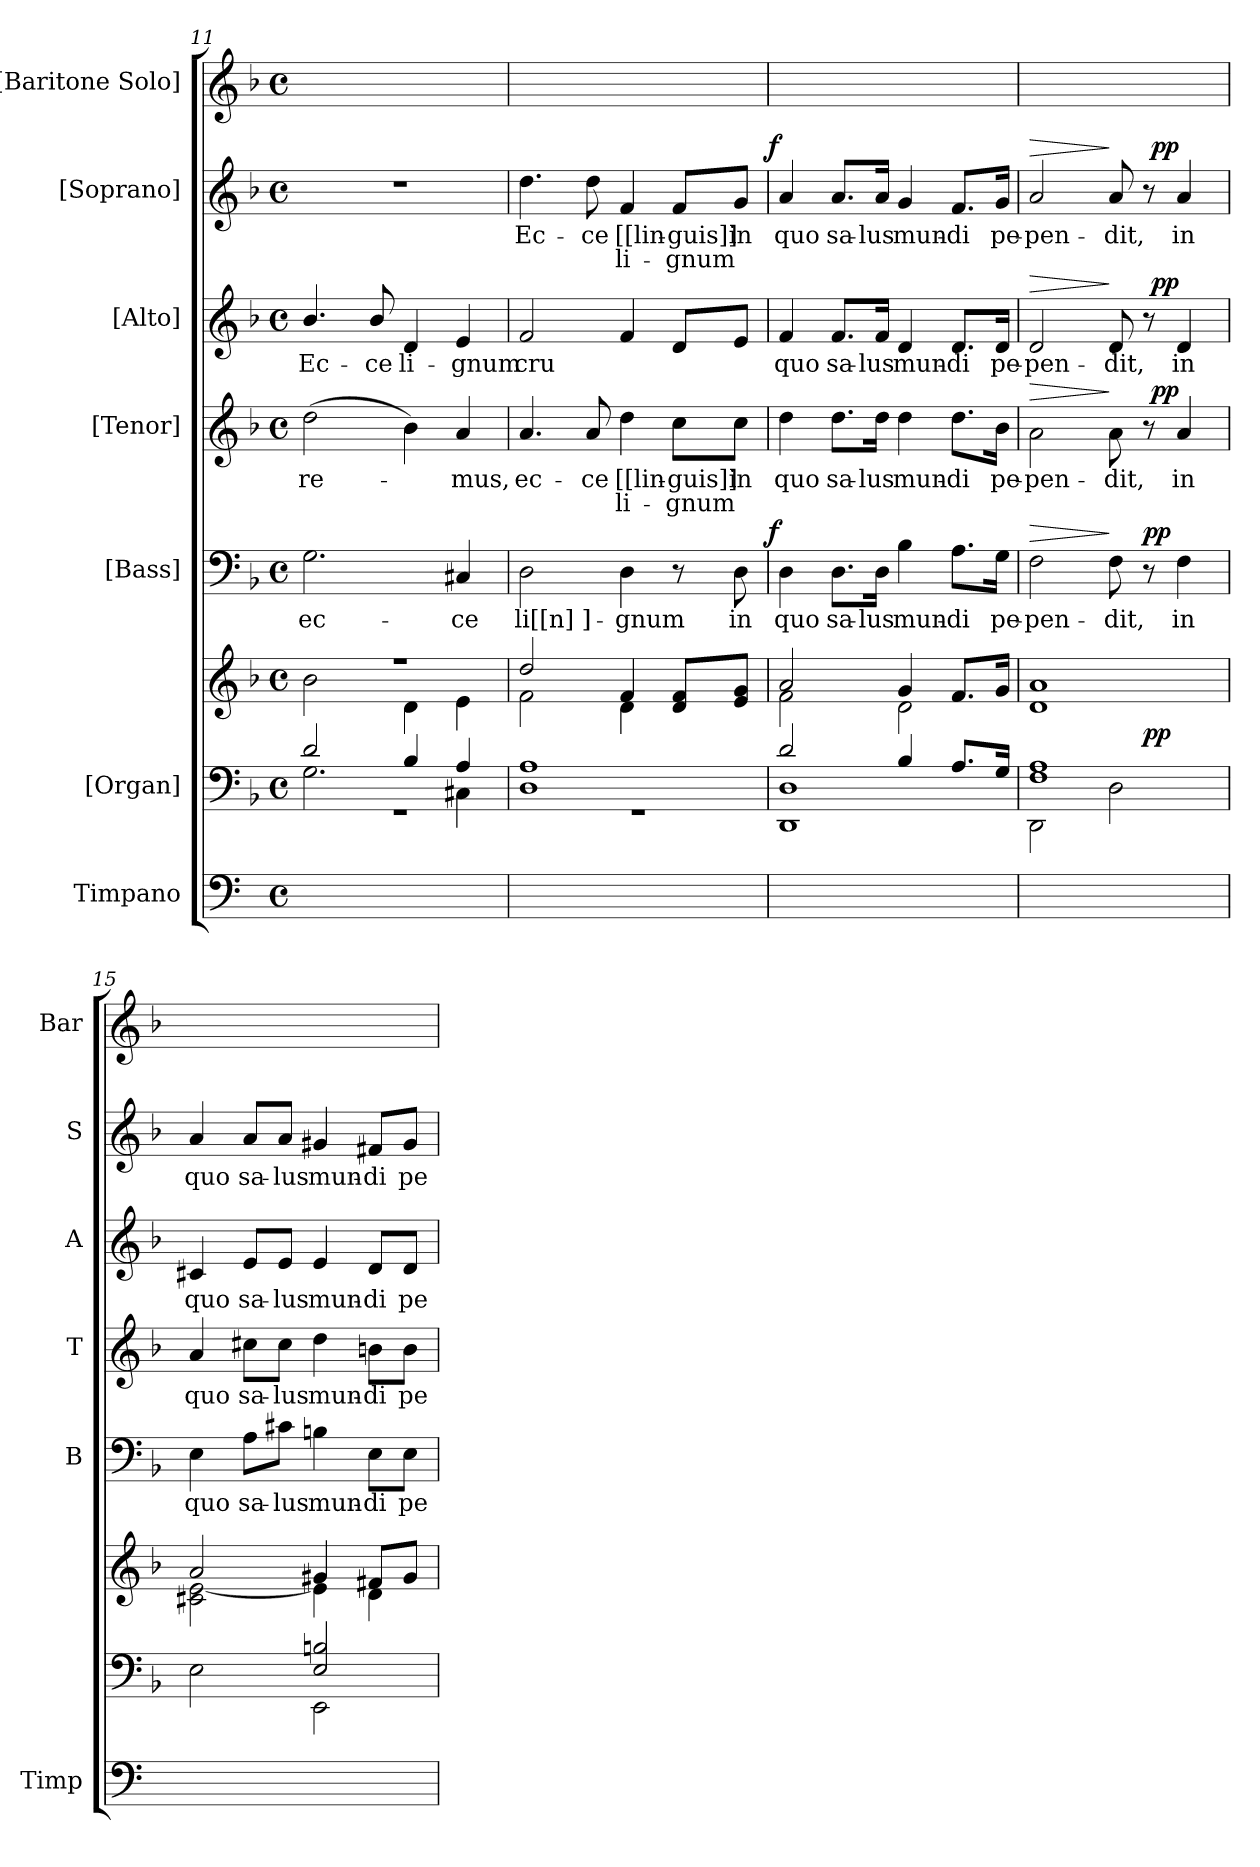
**kern	**kern	**kern	**dynam	**kern	**text	**dynam	**kern	**text	**text	**dynam	**kern	**text	**dynam	**kern	**text	**text	**dynam	**kern
*part7	*part6	*part6	*part6	*part5	*part5	*part5	*part4	*part4	*part4	*part4	*part3	*part3	*part3	*part2	*part2	*part2	*part2	*part1
*staff8	*staff7	*staff6	*staff6/7	*staff5	*staff5	*staff5	*staff4	*staff4	*staff4	*staff4	*staff3	*staff3	*staff3	*staff2	*staff2	*staff2	*staff2	*staff1
*I"Timpano	*I"[Organ]	*	*	*I"[Bass]	*	*	*I"[Tenor]	*	*	*	*I"[Alto]	*	*	*I"[Soprano]	*	*	*	*I"[Baritone Solo]
*I'Timp	*	*	*	*I'B	*	*	*I'T	*	*	*	*I'A	*	*	*I'S	*	*	*	*I'Bar
*clefF4	*clefF4	*clefG2	*	*clefF4	*	*	*clefG2	*	*	*	*clefG2	*	*	*clefG2	*	*	*	*clefG2
*	*	*	*	*	*	*	*ITrd7c12	*	*	*	*	*	*	*	*	*	*	*ITrd7c12
*	*k[b-]	*k[b-]	*	*k[b-]	*	*	*k[b-]	*	*	*	*k[b-]	*	*	*k[b-]	*	*	*	*k[b-]
*M4/4	*M4/4	*M4/4	*	*M4/4	*	*	*M4/4	*	*	*	*M4/4	*	*	*M4/4	*	*	*	*M4/4
*met(c)	*met(c)	*met(c)	*	*met(c)	*	*	*met(c)	*	*	*	*met(c)	*	*	*met(c)	*	*	*	*met(c)
=11	=11	=11	=11	=11	=11	=11	=11	=11	=11	=11	=11	=11	=11	=11	=11	=11	=11	=11
*	*^	*^	*	*	*	*	*	*	*	*	*	*	*	*	*	*	*	*
*	*	*^	*	*	*	*	*	*	*	*	*	*	*	*	*	*	*	*	*	*
1ryy	2d/	2.G\	1rGG	1r	2b-\	.	2.G\	ec-	.	(2d\	-re-	.	.	4.b-/	Ec-	.	1r	.	.	.	1ryy
.	.	.	.	.	.	.	.	.	.	.	.	.	.	8b-/	-ce	.	.	.	.	.	.
.	4B-/	.	.	.	4d\	.	.	.	.	4B-\)	.	.	.	4d/	li-	.	.	.	.	.	.
.	4A/	4C#X\	.	.	4e\	.	4C#X/	-ce	.	4A/	-mus,	.	.	4e/	-gnum	.	.	.	.	.	.
*	*	*v	*v	*	*	*	*	*	*	*	*	*	*	*	*	*	*	*	*	*	*
=12	=12	=12	=12	=12	=12	=12	=12	=12	=12	=12	=12	=12	=12	=12	=12	=12	=12	=12	=12	=12
1ryy	1D 1A	1r	2dd/	2f\	.	2D\	li[[n]]-	.	4.A/	ec-	.	.	2f/	cru	.	4.dd\	Ec-	.	.	1ryy
.	.	.	.	.	.	.	.	.	8A/	-ce	.	.	.	.	.	8dd\	-ce	.	.	.
.	.	.	4f/	4d\	.	4D\	-gnum	.	4d\	[[lin-	li-	.	4f/	.	.	4f/	[[lin-	li-	.	.
.	.	.	8d/ 8f/L	4ryy	.	8r	.	.	8c\L	-guis]]	-gnum	.	8d/L	.	.	8f/L	-guis]]	-gnum	.	.
.	.	.	8e/ 8g/J	.	.	8D\	in	.	8c\J	in	.	.	8e/J	.	.	8g/J	in	.	.	.
=13	=13	=13	=13	=13	=13	=13	=13	=13	=13	=13	=13	=13	=13	=13	=13	=13	=13	=13	=13	=13
!	!	!	!	!	!	!	!	!LO:DY:a:rj	!	!	!	!	!	!	!	!	!	!	!LO:DY:a:rj	!
1ryy	2d/	1DD 1D	2a/	2f\	.	4D\	quo	f	4d\	quo	.	.	4f/	quo	.	4a/	quo	.	f	1ryy
!	!	!	!	!	!	!	!LO:LY:i	!	!	!LO:LY:i	!	!	!	!LO:LY:i	!	!	!	!	!	!
.	.	.	.	.	.	8.D\L	sa-	.	8.d\L	sa-	.	.	8.f/L	sa-	.	8.a/L	sa-	.	.	.
!	!	!	!	!	!	!	!LO:LY:i	!	!	!LO:LY:i	!	!	!	!LO:LY:i	!	!	!	!	!	!
.	.	.	.	.	.	16D\Jk	-lus	.	16d\Jk	-lus	.	.	16f/Jk	-lus	.	16a/Jk	-lus	.	.	.
!	!	!	!	!	!	!	!LO:LY:i	!	!	!LO:LY:i	!	!	!	!LO:LY:i	!	!	!	!	!	!
.	4B-/	.	4g/	2d\	.	4B-\	mun-	.	4d\	mun-	.	.	4d/	mun-	.	4g/	mun-	.	.	.
!	!	!	!	!	!	!	!LO:LY:i	!	!	!LO:LY:i	!	!	!	!LO:LY:i	!	!	!	!	!	!
.	8.A/L	.	8.f/L	.	.	8.A\L	-di	.	8.d\L	-di	.	.	8.d/L	-di	.	8.f/L	-di	.	.	.
!	!	!	!	!	!	!	!LO:LY:i	!	!	!LO:LY:i	!	!	!	!LO:LY:i	!	!	!	!	!	!
.	16G/Jk	.	16g/Jk	.	.	16G\Jk	pe-	.	16B-\Jk	pe-	.	.	16d/Jk	pe-	.	16g/Jk	pe-	.	.	.
=14	=14	=14	=14	=14	=14	=14	=14	=14	=14	=14	=14	=14	=14	=14	=14	=14	=14	=14	=14	=14
!	!	!	!	!	!	!	!LO:LY:i	!LO:HP:a	!	!LO:LY:i	!	!LO:HP:a	!	!LO:LY:i	!LO:HP:a	!	!	!	!LO:HP:a	!
1ryy	1F 1A	2DD\	1d 1a	2ryy	.	2F\	-pen-	>	2A\	-pen-	.	>	2d/	-pen-	>	2a/	-pen-	.	>	1ryy
!	!	!	!	!	!	!	!LO:LY:i	!	!	!LO:LY:i	!	!	!	!LO:LY:i	!	!	!	!	!	!
.	.	2D\	.	8ryy	.	8F\	-dit,	]	8A\	-dit,	.	]	8d/	-dit,	]	8a/	-dit,	.	]	.
!	!	!	!	!	!	!	!	!LO:DY:a	!	!	!	!	!	!	!	!	!	!	!	!
.	.	.	.	4.ryy	pp.	8r	.	pp	8r	.	.	.	8r	.	.	8r	.	.	.	.
!	!	!	!	!	!	!	!LO:LY:i	!	!	!LO:LY:i	!	!LO:DY:a:rj	!	!LO:LY:i	!LO:DY:a:rj	!	!	!	!LO:DY:a:rj	!
.	.	.	.	.	.	4F\	in	.	4A/	in	.	pp	4d/	in	pp	4a/	in	.	pp	.
=15	=15	=15	=15	=15	=15	=15	=15	=15	=15	=15	=15	=15	=15	=15	=15	=15	=15	=15	=15	=15
!	!	!	!	!	!	!	!LO:LY:i	!	!	!LO:LY:i	!	!	!	!LO:LY:i	!	!	!	!	!	!
1ryy	2E\	2ryy	2a/	2c#X\ [2e\	.	4E\	quo	.	4A/	quo	.	.	4c#X/	quo	.	4a/	quo	.	.	1ryy
!	!	!	!	!	!	!	!LO:LY:i	!	!	!LO:LY:i	!	!	!	!LO:LY:i	!	!	!	!	!	!
.	.	.	.	.	.	8A\L	sa-	.	8c#X\L	sa-	.	.	8e/L	sa-	.	8a/L	sa-	.	.	.
!	!	!	!	!	!	!	!LO:LY:i	!	!	!LO:LY:i	!	!	!	!LO:LY:i	!	!	!	!	!	!
.	.	.	.	.	.	8c#X\J	-lus	.	8c#\J	-lus	.	.	8e/J	-lus	.	8a/J	-lus	.	.	.
!	!	!	!	!	!	!	!LO:LY:i	!	!	!LO:LY:i	!	!	!	!LO:LY:i	!	!	!	!	!	!
.	2E/ 2Bn/	2EE\	4g#X/	4e\]	.	4Bn\	mun-	.	4d\	mun-	.	.	4e/	mun-	.	4g#X/	mun-	.	.	.
!	!	!	!	!	!	!	!LO:LY:i	!	!	!LO:LY:i	!	!	!	!LO:LY:i	!	!	!	!	!	!
.	.	.	8f#X/L	4d\	.	8E\L	-di	.	8Bn\L	-di	.	.	8d/L	-di	.	8f#X/L	-di	.	.	.
!	!	!	!	!	!	!	!LO:LY:i	!	!	!LO:LY:i	!	!	!	!LO:LY:i	!	!	!	!	!	!
.	.	.	8g#/J	.	.	8E\J	pe-	.	8B\J	pe-	.	.	8d/J	pe-	.	8g#/J	pe-	.	.	.
*	*v	*v	*	*	*	*	*	*	*	*	*	*	*	*	*	*	*	*	*	*
*	*	*v	*v	*	*	*	*	*	*	*	*	*	*	*	*	*	*	*	*
=	=	=	=	=	=	=	=	=	=	=	=	=	=	=	=	=	=	=
*-	*-	*-	*-	*-	*-	*-	*-	*-	*-	*-	*-	*-	*-	*-	*-	*-	*-	*-
